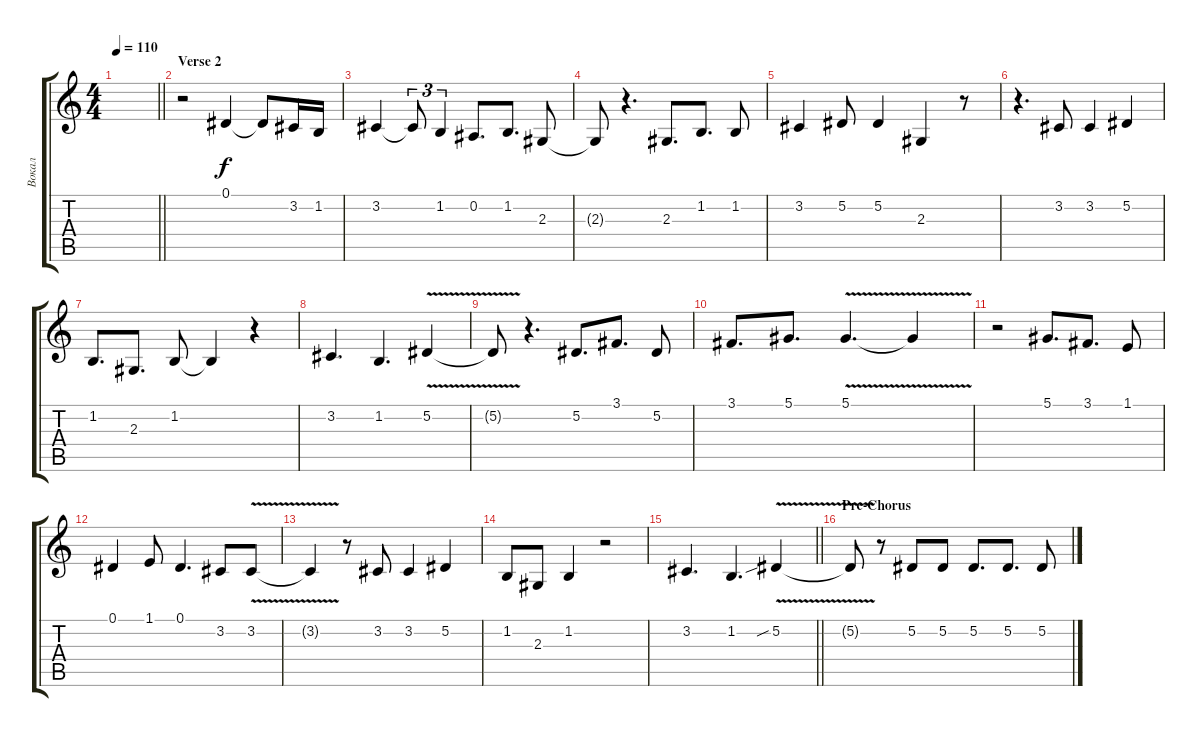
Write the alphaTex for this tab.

\track ("Вокал" "Вокал") {mute instrument trumpet}
\staff {score tabs}
\tuning (Eb4 Bb3 Gb3 Db3 Ab2 Eb2) {hide}
\ts (4 4)
\tempo 110
\clef g2
\barLineRight lightlight
\ks aminor
|
\section ("" "Verse 2")
\ks c
r.2 0.1.4 0.1{t}.8 3.2.16 1.2.16 |
3.2.4 3.2{t}.8{tu (3 2)} 1.2.4{tu (3 2)} 0.2.8{d} 1.2.8{d} 2.3.8 |
2.3{t}.8 r.4{d} 2.3.8{d} 1.2.8{d} 1.2.8 |
3.2.4 5.2.8 5.2.4 2.3.4 r.8 |
r.4{d} 3.2.8 3.2.4 5.2.4 |
1.2.8{d} 2.3.8{d} 1.2.8 1.2{t}.4 r.4 |
3.2.4{d} 1.2.4{d} 5.2{v}.4 |
5.2{t}.8 r.4{d} 5.2.8{d} 3.1.8{d} 5.2.8 |
3.1.8{d} 5.1.8{d} 5.1{v}.4{d} 5.1{t}.4 |
r.2 5.1.8{d} 3.1.8{d} 1.1.8 |
0.1.4 1.1.8 0.1.4{d} 3.2.8 3.2{v}.8 |
3.2{t}.4 r.8 3.2.8 3.2.4 5.2.4 |
1.2.8 2.3.8 1.2.4 r.2 |
\barLineRight lightlight
3.2.4{d} 1.2.4{d} 5.2{v sib}.4 |
\section ("" "Pre-Chorus")
5.2{t}.8 r.8 5.2.8 5.2.8 5.2.8{d} 5.2.8{d} 5.2.8
